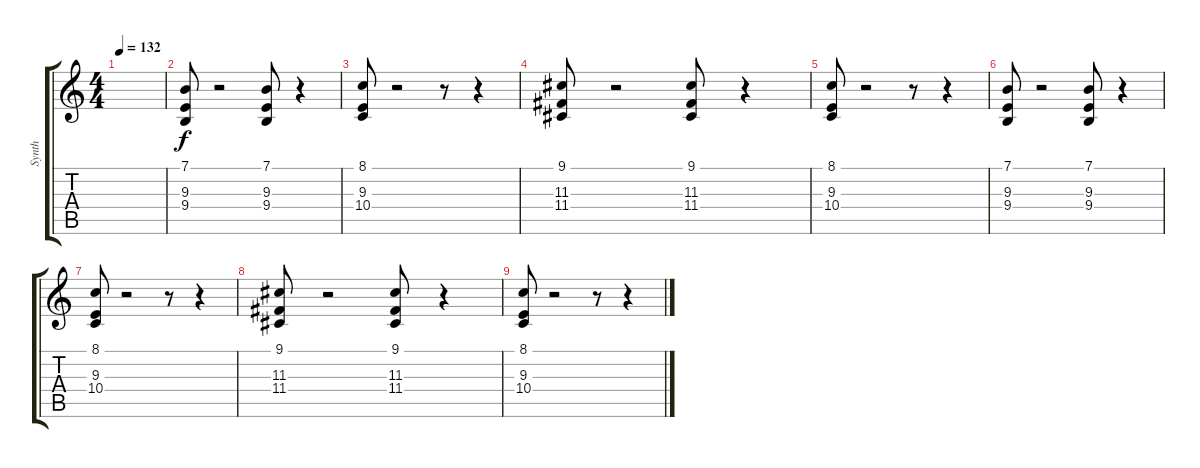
\track ("Synth" "Synth") {instrument orchestrahit}
\staff {score tabs}
\tuning (E4 B3 G3 D3 A2 E2) {hide}
\ts (4 4)
\tempo 132
\clef g2
\ks c
|
(7.1 9.3 9.4).8 r.2 (7.1 9.3 9.4).8 r.4 |
(8.1 9.3 10.4).8 r.2 r.8 r.4 |
(9.1 11.3 11.4).8 r.2 (9.1 11.3 11.4).8 r.4 |
(8.1 9.3 10.4).8 r.2 r.8 r.4 |
(7.1 9.3 9.4).8 r.2 (7.1 9.3 9.4).8 r.4 |
(8.1 9.3 10.4).8 r.2 r.8 r.4 |
(9.1 11.3 11.4).8 r.2 (9.1 11.3 11.4).8 r.4 |
(8.1 9.3 10.4).8 r.2 r.8 r.4
